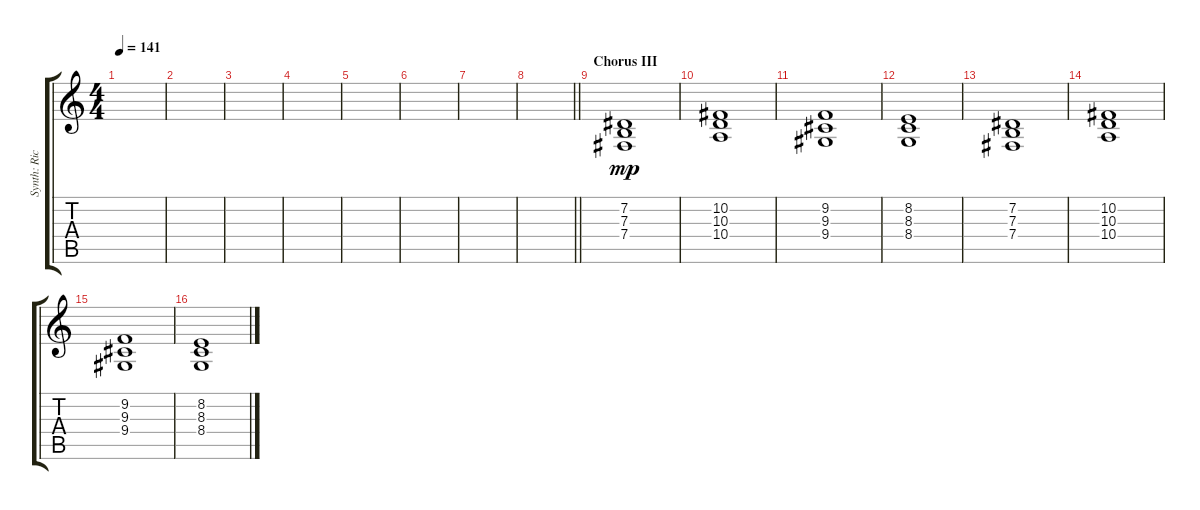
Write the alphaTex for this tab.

\track ("Synth: Rick" "Synth: Ric") {instrument stringensemble1}
\staff {score tabs}
\tuning (Db4 Ab3 E3 B2 Gb2 Db2) {hide}
\ts (4 4)
\tempo 141
\clef g2
\ks c
|
|
|
|
|
|
|
\barLineRight lightlight
|
\section ("" "Chorus III")
(7.2 7.3 7.4).1{dy mp} |
(10.2 10.3 10.4).1 |
(9.2 9.3 9.4).1 |
(8.2 8.3 8.4).1 |
(7.2 7.3 7.4).1 |
(10.2 10.3 10.4).1 |
(9.2 9.3 9.4).1 |
(8.2 8.3 8.4).1
